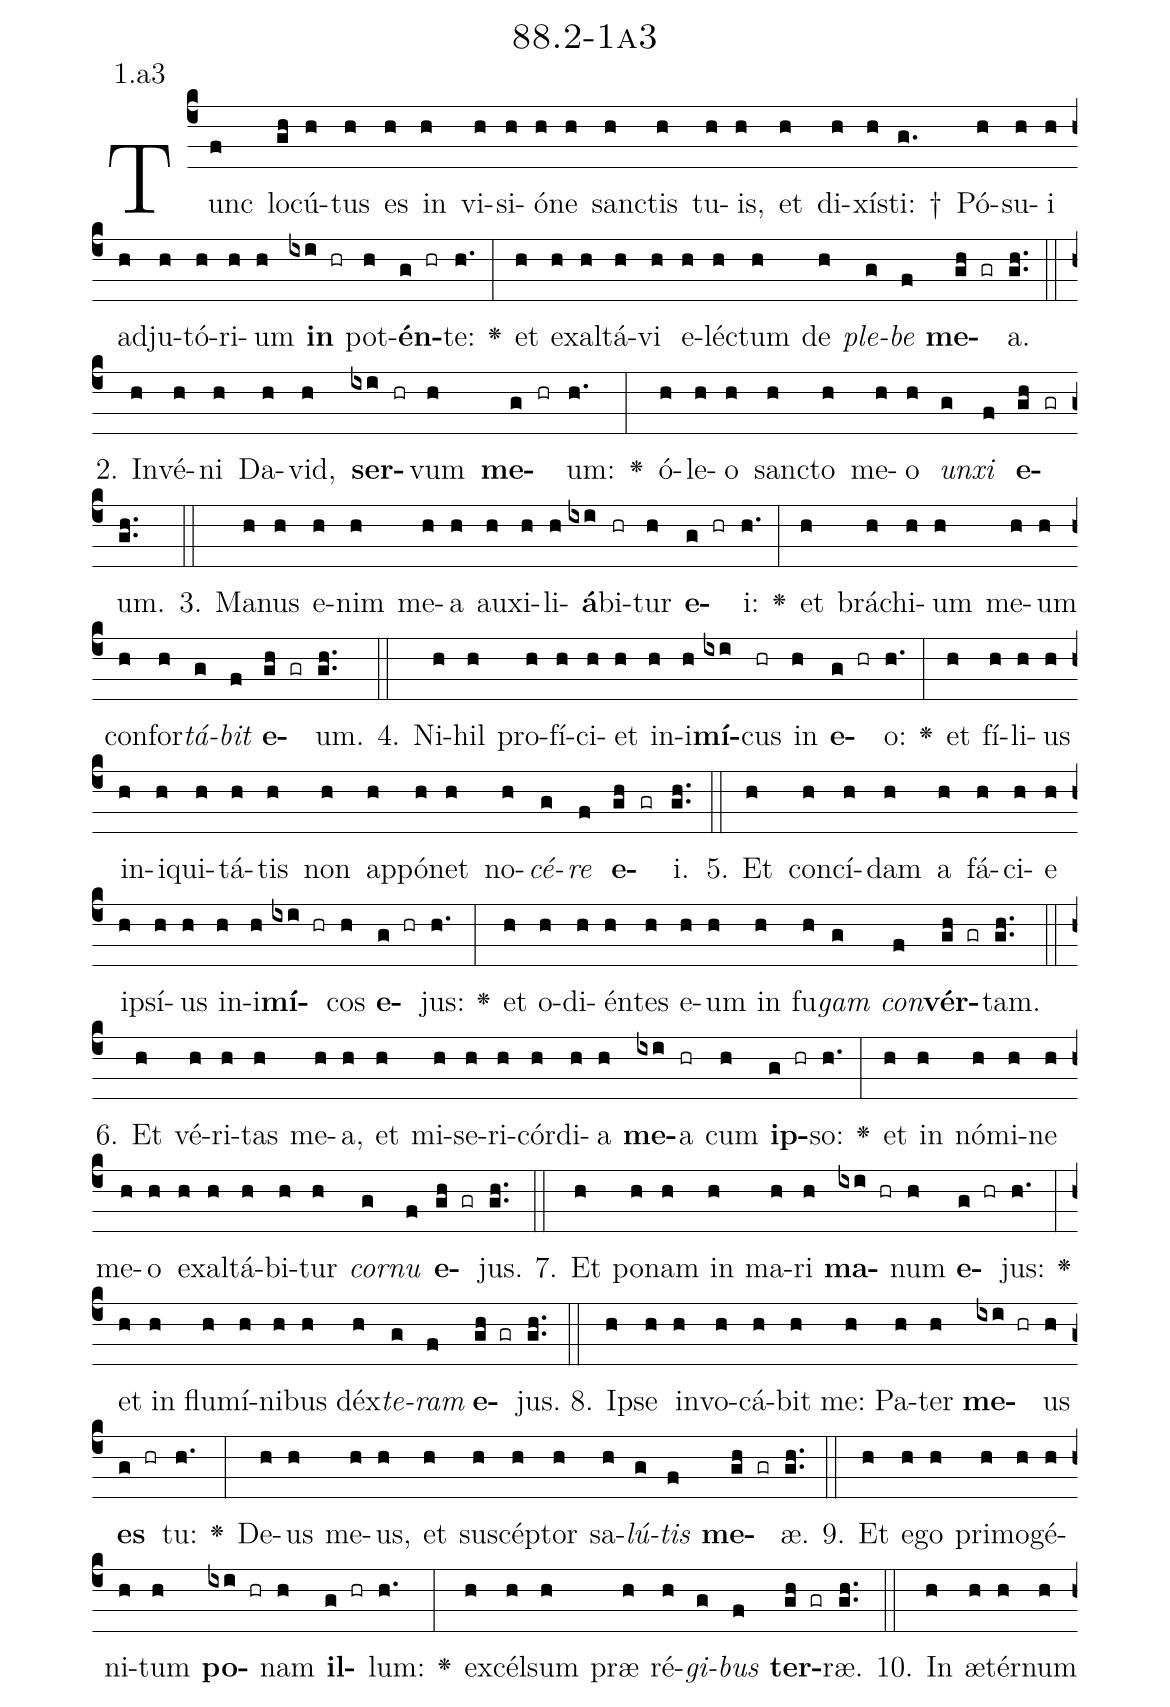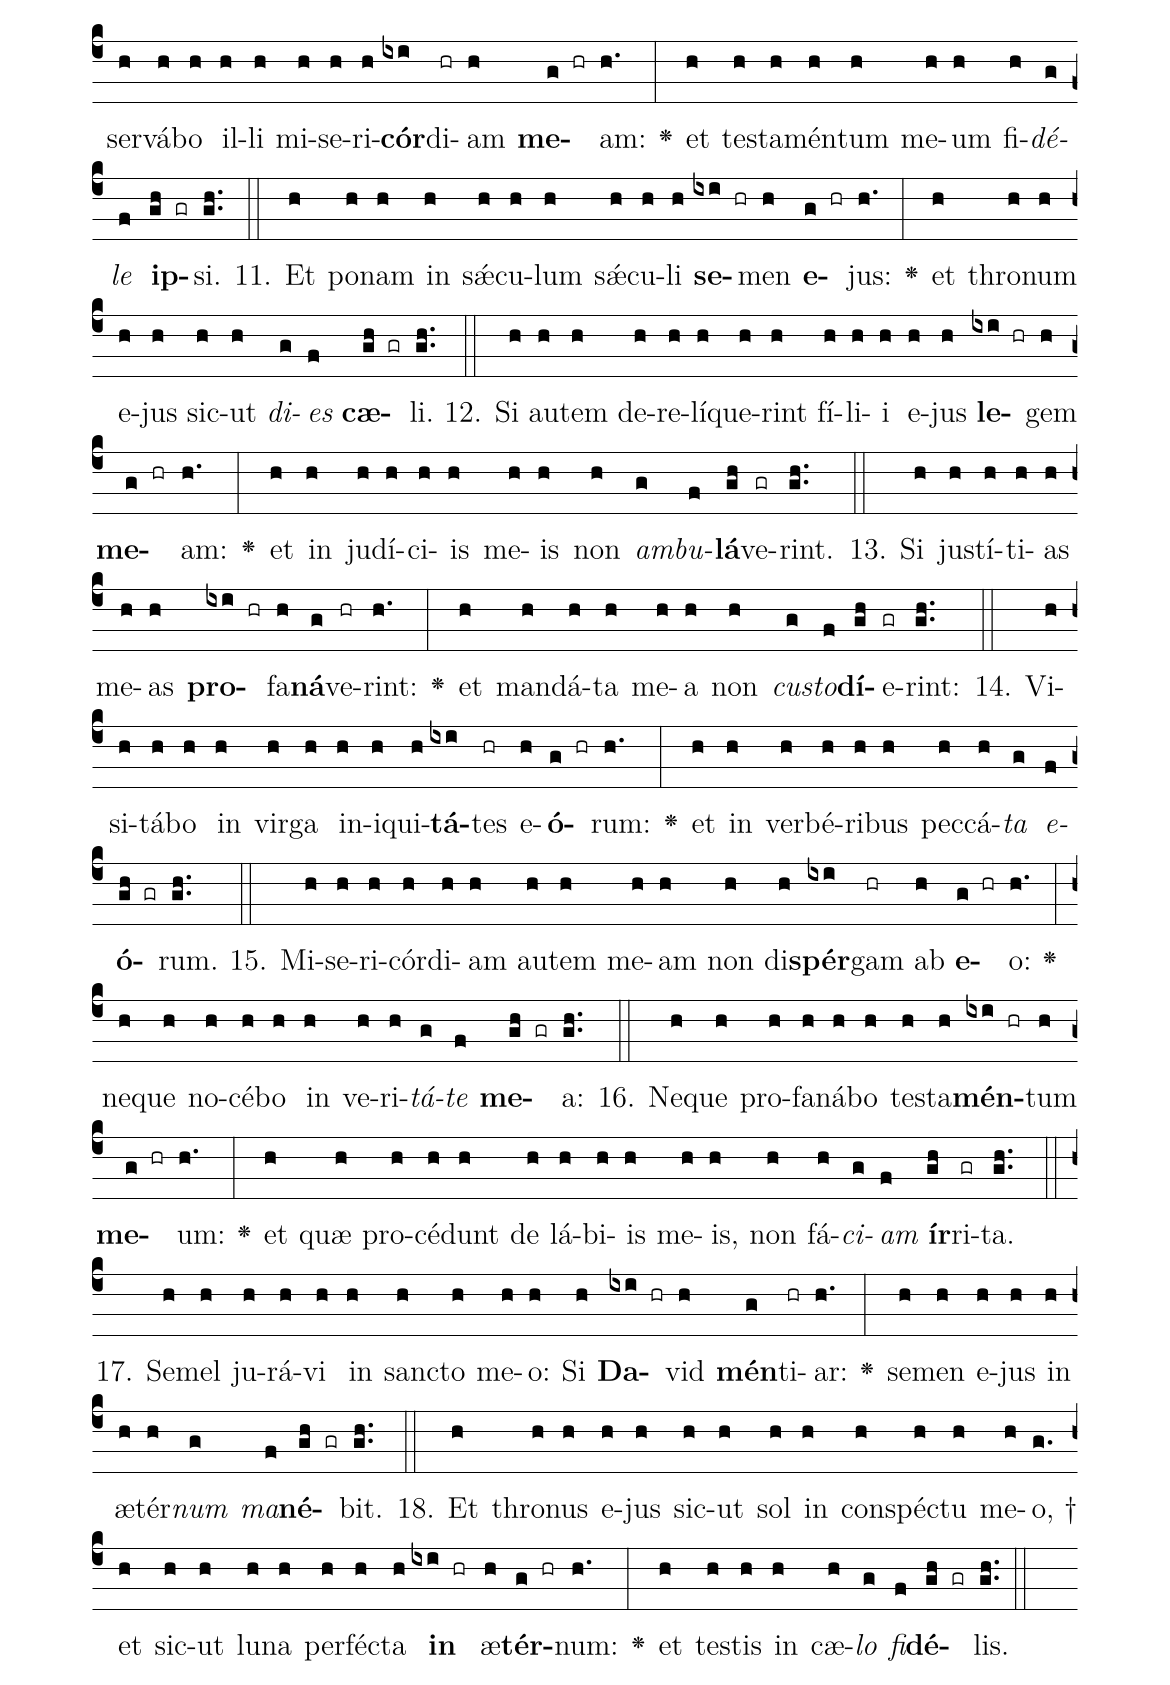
name: 88.2-1a3;
annotation: 1.a3;
%%
(c4)Tunc(f) lo(gh)cú(h)tus(h) es(h) in(h) vi(h)si(h)ó(h)ne(h) sanc(h)tis(h) tu(h)is,(h) et(h) di(h)xís(h)ti: †(g.) Pó(h)su(h)i(h) ad(h)ju(h)tó(h)ri(h)um(h) <b>in</b>(ixi hr) pot(h)<b>én</b>(g hr)te:(h.) <v>\greheightstar</v>(:) et(h) ex(h)al(h)tá(h)vi(h) e(h)léc(h)tum(h) de(h) <i>ple</i>(g)<i>be</i>(f) <b>me</b>(gh gr)a.(gh..) (::)
2. In(h)vé(h)ni(h) Da(h)vid,(h) <b>ser</b>(ixi hr)vum(h) <b>me</b>(g hr)um:(h.) <v>\greheightstar</v>(:) ó(h)le(h)o(h) sanc(h)to(h) me(h)o(h) <i>un</i>(g)<i>xi</i>(f) <b>e</b>(gh gr)um.(gh..) (::)
3. Ma(h)nus(h) e(h)nim(h) me(h)a(h) au(h)xi(h)li(h)<b>á</b>(ixi)bi(hr)tur(h) <b>e</b>(g hr)i:(h.) <v>\greheightstar</v>(:) et(h) brá(h)chi(h)um(h) me(h)um(h) con(h)for(h)<i>tá</i>(g)<i>bit</i>(f) <b>e</b>(gh gr)um.(gh..) (::)
4. Ni(h)hil(h) pro(h)fí(h)ci(h)et(h) in(h)i(h)<b>mí</b>(ixi)cus(hr) in(h) <b>e</b>(g hr)o:(h.) <v>\greheightstar</v>(:) et(h) fí(h)li(h)us(h) in(h)i(h)qui(h)tá(h)tis(h) non(h) ap(h)pó(h)net(h) no(h)<i>cé</i>(g)<i>re</i>(f) <b>e</b>(gh gr)i.(gh..) (::)
5. Et(h) con(h)cí(h)dam(h) a(h) fá(h)ci(h)e(h) ip(h)sí(h)us(h) in(h)i(h)<b>mí</b>(ixi hr)cos(h) <b>e</b>(g hr)jus:(h.) <v>\greheightstar</v>(:) et(h) o(h)di(h)én(h)tes(h) e(h)um(h) in(h) fu(h)<i>gam</i>(g) <i>con</i>(f)<b>vér</b>(gh gr)tam.(gh..) (::)
6. Et(h) vé(h)ri(h)tas(h) me(h)a,(h) et(h) mi(h)se(h)ri(h)cór(h)di(h)a(h) <b>me</b>(ixi)a(hr) cum(h) <b>ip</b>(g hr)so:(h.) <v>\greheightstar</v>(:) et(h) in(h) nó(h)mi(h)ne(h) me(h)o(h) ex(h)al(h)tá(h)bi(h)tur(h) <i>cor</i>(g)<i>nu</i>(f) <b>e</b>(gh gr)jus.(gh..) (::)
7. Et(h) po(h)nam(h) in(h) ma(h)ri(h) <b>ma</b>(ixi hr)num(h) <b>e</b>(g hr)jus:(h.) <v>\greheightstar</v>(:) et(h) in(h) flu(h)mí(h)ni(h)bus(h) déx(h)<i>te</i>(g)<i>ram</i>(f) <b>e</b>(gh gr)jus.(gh..) (::)
8. Ip(h)se(h) in(h)vo(h)cá(h)bit(h) me:(h) Pa(h)ter(h) <b>me</b>(ixi hr)us(h) <b>es</b>(g hr) tu:(h.) <v>\greheightstar</v>(:) De(h)us(h) me(h)us,(h) et(h) su(h)scép(h)tor(h) sa(h)<i>lú</i>(g)<i>tis</i>(f) <b>me</b>(gh gr)æ.(gh..) (::)
9. Et(h) e(h)go(h) pri(h)mo(h)gé(h)ni(h)tum(h) <b>po</b>(ixi hr)nam(h) <b>il</b>(g hr)lum:(h.) <v>\greheightstar</v>(:) ex(h)cél(h)sum(h) præ(h) ré(h)<i>gi</i>(g)<i>bus</i>(f) <b>ter</b>(gh gr)ræ.(gh..) (::)
10. In(h) æ(h)tér(h)num(h) ser(h)vá(h)bo(h) il(h)li(h) mi(h)se(h)ri(h)<b>cór</b>(ixi)di(hr)am(h) <b>me</b>(g hr)am:(h.) <v>\greheightstar</v>(:) et(h) tes(h)ta(h)mén(h)tum(h) me(h)um(h) fi(h)<i>dé</i>(g)<i>le</i>(f) <b>ip</b>(gh gr)si.(gh..) (::)
11. Et(h) po(h)nam(h) in(h) sǽ(h)cu(h)lum(h) sǽ(h)cu(h)li(h) <b>se</b>(ixi hr)men(h) <b>e</b>(g hr)jus:(h.) <v>\greheightstar</v>(:) et(h) thro(h)num(h) e(h)jus(h) sic(h)ut(h) <i>di</i>(g)<i>es</i>(f) <b>cæ</b>(gh gr)li.(gh..) (::)
12. Si(h) au(h)tem(h) de(h)re(h)lí(h)que(h)rint(h) fí(h)li(h)i(h) e(h)jus(h) <b>le</b>(ixi hr)gem(h) <b>me</b>(g hr)am:(h.) <v>\greheightstar</v>(:) et(h) in(h) ju(h)dí(h)ci(h)is(h) me(h)is(h) non(h) <i>am</i>(g)<i>bu</i>(f)<b>lá</b>(gh)ve(gr)rint.(gh..) (::)
13. Si(h) jus(h)tí(h)ti(h)as(h) me(h)as(h) <b>pro</b>(ixi hr)fa(h)<b>ná</b>(g)ve(hr)rint:(h.) <v>\greheightstar</v>(:) et(h) man(h)dá(h)ta(h) me(h)a(h) non(h) <i>cus</i>(g)<i>to</i>(f)<b>dí</b>(gh)e(gr)rint:(gh..) (::)
14. Vi(h)si(h)tá(h)bo(h) in(h) vir(h)ga(h) in(h)i(h)qui(h)<b>tá</b>(ixi)tes(hr) e(h)<b>ó</b>(g hr)rum:(h.) <v>\greheightstar</v>(:) et(h) in(h) ver(h)bé(h)ri(h)bus(h) pec(h)cá(h)<i>ta</i>(g) <i>e</i>(f)<b>ó</b>(gh gr)rum.(gh..) (::)
15. Mi(h)se(h)ri(h)cór(h)di(h)am(h) au(h)tem(h) me(h)am(h) non(h) di(h)<b>spér</b>(ixi)gam(hr) ab(h) <b>e</b>(g hr)o:(h.) <v>\greheightstar</v>(:) ne(h)que(h) no(h)cé(h)bo(h) in(h) ve(h)ri(h)<i>tá</i>(g)<i>te</i>(f) <b>me</b>(gh gr)a:(gh..) (::)
16. Ne(h)que(h) pro(h)fa(h)ná(h)bo(h) tes(h)ta(h)<b>mén</b>(ixi hr)tum(h) <b>me</b>(g hr)um:(h.) <v>\greheightstar</v>(:) et(h) quæ(h) pro(h)cé(h)dunt(h) de(h) lá(h)bi(h)is(h) me(h)is,(h) non(h) fá(h)<i>ci</i>(g)<i>am</i>(f) <b>ír</b>(gh)ri(gr)ta.(gh..) (::)
17. Se(h)mel(h) ju(h)rá(h)vi(h) in(h) sanc(h)to(h) me(h)o:(h) Si(h) <b>Da</b>(ixi hr)vid(h) <b>mén</b>(g)ti(hr)ar:(h.) <v>\greheightstar</v>(:) se(h)men(h) e(h)jus(h) in(h) æ(h)tér(h)<i>num</i>(g) <i>ma</i>(f)<b>né</b>(gh gr)bit.(gh..) (::)
18. Et(h) thro(h)nus(h) e(h)jus(h) sic(h)ut(h) sol(h) in(h) con(h)spéc(h)tu(h) me(h)o, †(g.) et(h) sic(h)ut(h) lu(h)na(h) per(h)féc(h)ta(h) <b>in</b>(ixi hr) æ(h)<b>tér</b>(g hr)num:(h.) <v>\greheightstar</v>(:) et(h) tes(h)tis(h) in(h) cæ(h)<i>lo</i>(g) <i>fi</i>(f)<b>dé</b>(gh gr)lis.(gh..) (::)
